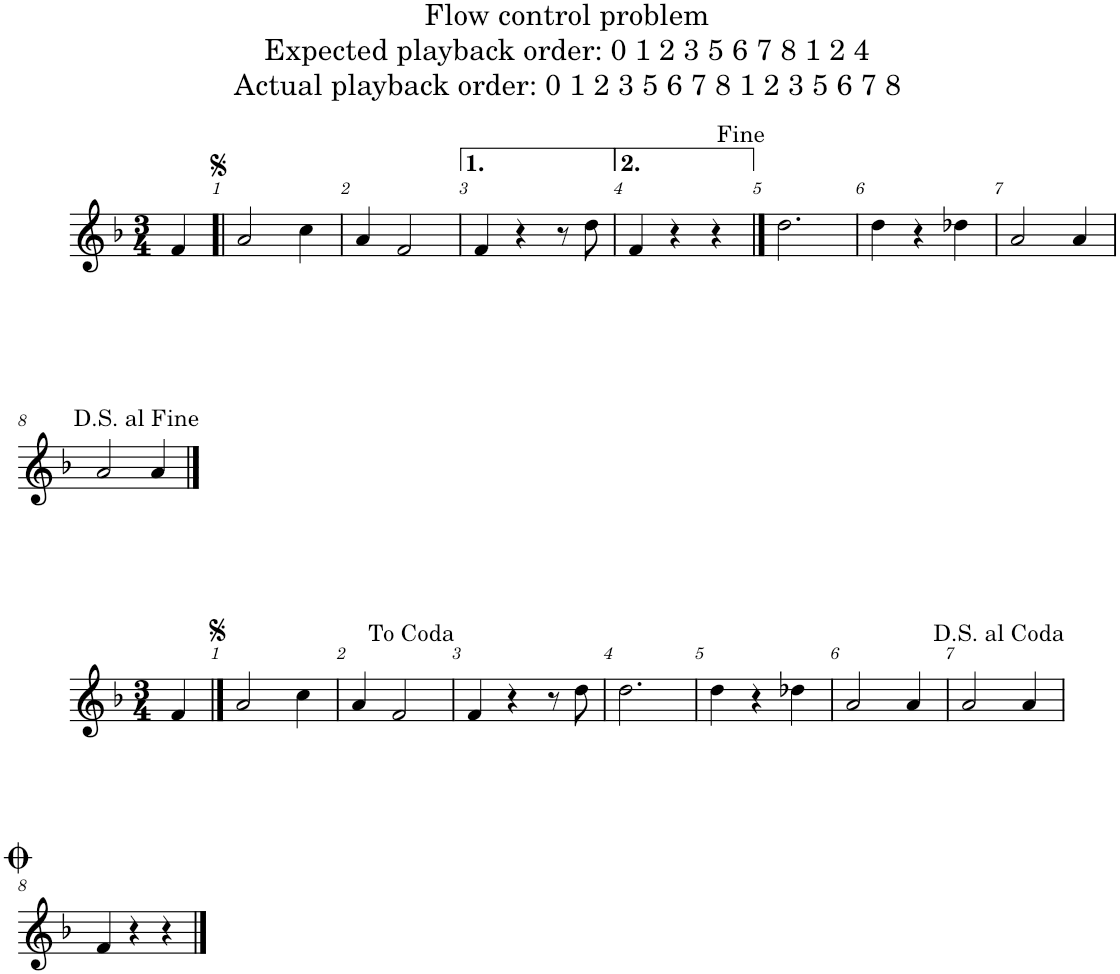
**kern
*part1
*staff1
*I"Violin
*I'Vln.
*clefG2
*k[b-]
*M3/4
=
4f/
=1!|
2a/
4cc\
=2
4a/
2f/
=3
4f/
4r
8r
8dd\
=4
4f/
4r
4r
==5
2.dd\
=6
4dd\
4r
4dd-X\
=7
2a/
4a/
!!LO:LB:g=z
=8
2a/
4a/
!!LO:LB:g=z
==
*M3/4
4f/
==1
2a/
4cc\
=2
4a/
2f/
=3
4f/
4r
8r
8dd\
=4
2.dd\
=5
4dd\
4r
4dd-X\
=6
2a/
4a/
=7
2a/
4a/
!!LO:LB:g=z
=8
4f/
4r
4r
==
*-
